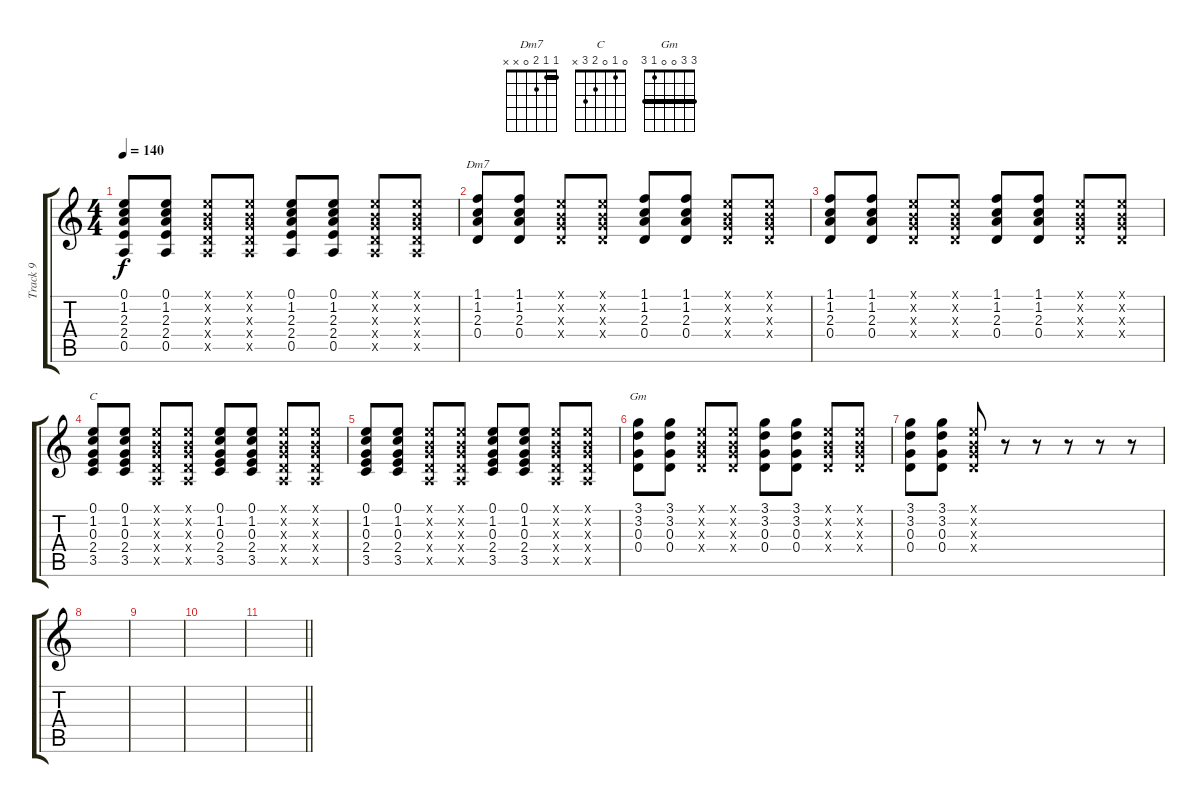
\track ("Track 9" "Track 9") {instrument electricguitarclean}
\staff {score tabs}
\tuning (E4 B3 G3 D3 A2 E2) {hide}
\chord ("Dm7" 1 1 2 0 x x) {barre 1}
\chord ("C" 0 1 0 2 3 x)
\chord ("Gm" 3 3 0 0 1 3) {barre 3}
\ts (4 4)
\tempo 140
\clef g2
\ks c
(0.1 1.2 2.3 2.4 0.5).8{dy f} (0.1 1.2 2.3 2.4 0.5).8 (0.1{x} 0.2{x} 0.3{x} 0.4{x} 0.5{x}).8 (0.1{x} 0.2{x} 0.3{x} 0.4{x} 0.5{x}).8 (0.1 1.2 2.3 2.4 0.5).8 (0.1 1.2 2.3 2.4 0.5).8 (0.1{x} 0.2{x} 0.3{x} 0.4{x} 0.5{x}).8 (0.1{x} 0.2{x} 0.3{x} 0.4{x} 0.5{x}).8 |
(1.1 1.2 2.3 0.4).8{ch "Dm7"} (1.1 1.2 2.3 0.4).8 (0.1{x} 0.2{x} 0.3{x} 0.4{x}).8 (0.1{x} 0.2{x} 0.3{x} 0.4{x}).8 (1.1 1.2 2.3 0.4).8 (1.1 1.2 2.3 0.4).8 (0.1{x} 0.2{x} 0.3{x} 0.4{x}).8 (0.1{x} 0.2{x} 0.3{x} 0.4{x}).8 |
(1.1 1.2 2.3 0.4).8 (1.1 1.2 2.3 0.4).8 (0.1{x} 0.2{x} 0.3{x} 0.4{x}).8 (0.1{x} 0.2{x} 0.3{x} 0.4{x}).8 (1.1 1.2 2.3 0.4).8 (1.1 1.2 2.3 0.4).8 (0.1{x} 0.2{x} 0.3{x} 0.4{x}).8 (0.1{x} 0.2{x} 0.3{x} 0.4{x}).8 |
(0.1 1.2 0.3 2.4 3.5).8{ch "C"} (0.1 1.2 0.3 2.4 3.5).8 (0.1{x} 0.2{x} 0.3{x} 0.4{x} 0.5{x}).8 (0.1{x} 0.2{x} 0.3{x} 0.4{x} 0.5{x}).8 (0.1 1.2 0.3 2.4 3.5).8 (0.1 1.2 0.3 2.4 3.5).8 (0.1{x} 0.2{x} 0.3{x} 0.4{x} 0.5{x}).8 (0.1{x} 0.2{x} 0.3{x} 0.4{x} 0.5{x}).8 |
(0.1 1.2 0.3 2.4 3.5).8 (0.1 1.2 0.3 2.4 3.5).8 (0.1{x} 0.2{x} 0.3{x} 0.4{x} 0.5{x}).8 (0.1{x} 0.2{x} 0.3{x} 0.4{x} 0.5{x}).8 (0.1 1.2 0.3 2.4 3.5).8 (0.1 1.2 0.3 2.4 3.5).8 (0.1{x} 0.2{x} 0.3{x} 0.4{x} 0.5{x}).8 (0.1{x} 0.2{x} 0.3{x} 0.4{x} 0.5{x}).8 |
(3.1 3.2 0.3 0.4).8{ch "Gm"} (3.1 3.2 0.3 0.4).8 (0.1{x} 0.2{x} 0.3{x} 0.4{x}).8 (0.1{x} 0.2{x} 0.3{x} 0.4{x}).8 (3.1 3.2 0.3 0.4).8 (3.1 3.2 0.3 0.4).8 (0.1{x} 0.2{x} 0.3{x} 0.4{x}).8 (0.1{x} 0.2{x} 0.3{x} 0.4{x}).8 |
(3.1 3.2 0.3 0.4).8 (3.1 3.2 0.3 0.4).8 (0.1{x} 0.2{x} 0.3{x} 0.4{x}).8 r.8 r.8 r.8 r.8 r.8 |
|
|
|
\barLineRight lightlight
